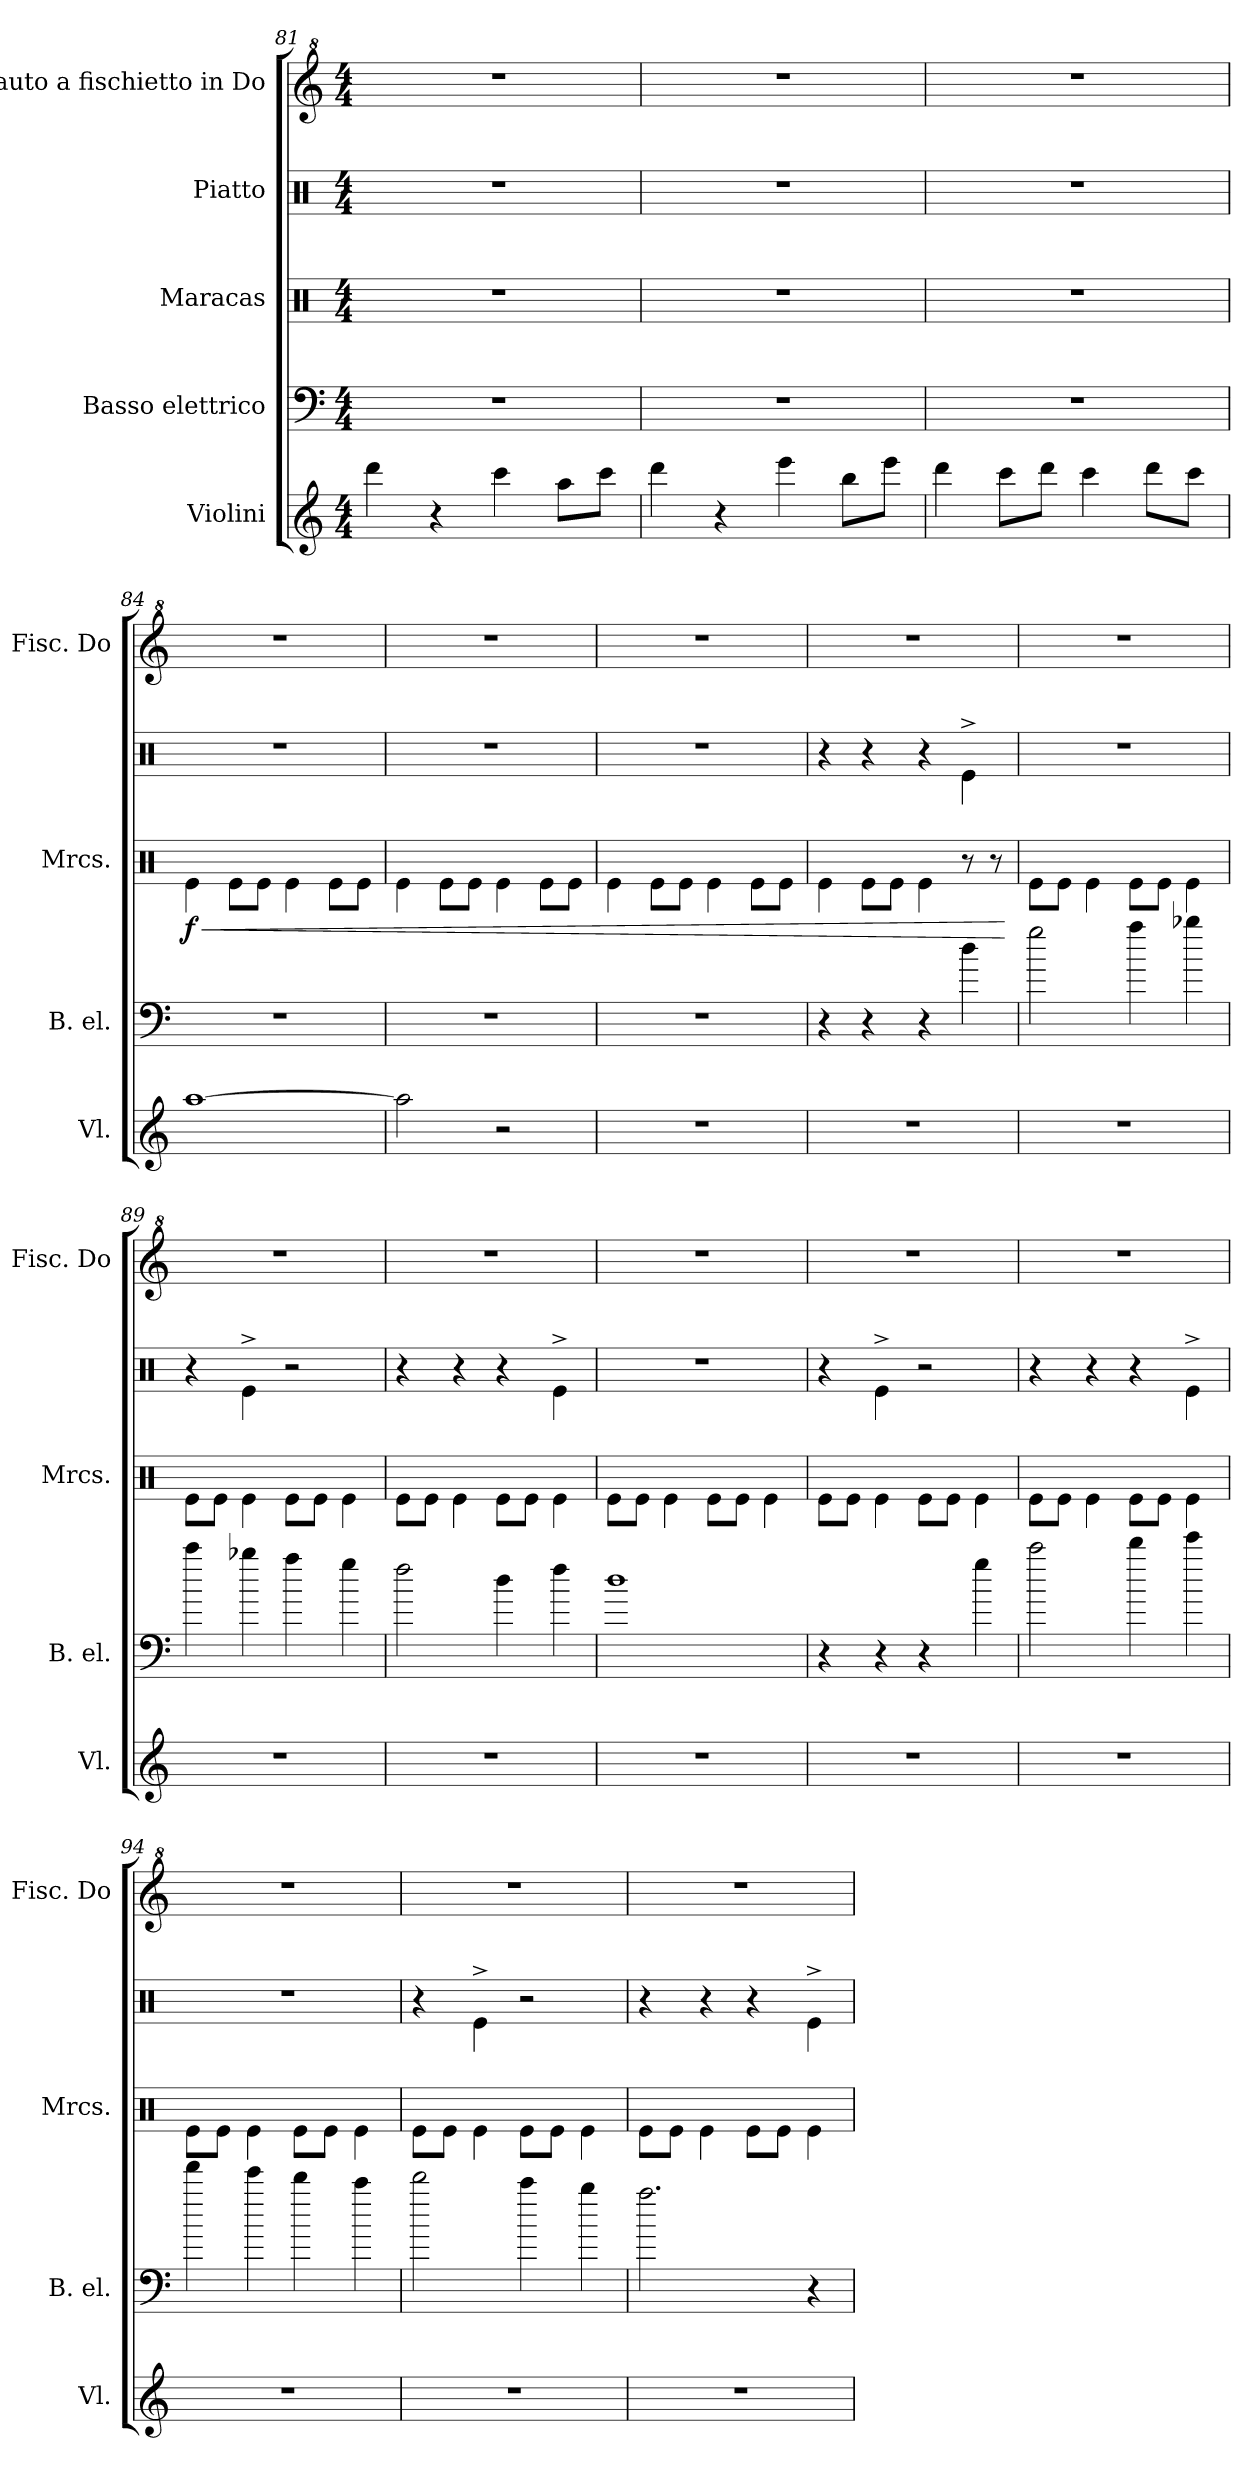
**kern	**kern	**kern	**dynam	**kern	**kern
*part5	*part4	*part3	*part3	*part2	*part1
*staff5	*staff4	*staff3	*staff3	*staff2	*staff1
*I"Violini	*I"Basso elettrico	*I"Maracas	*	*I"Piatto	*I"Flauto a fischietto in Do
*I'Vl.	*I'B. el.	*I'Mrcs.	*	*	*I'Fisc. Do
*clefG2	*clefF4	*clefX	*	*clefX	*clefG^2
*	*ITrd7c12	*	*	*	*
*k[]	*k[]	*k[]	*	*k[]	*k[]
*M4/4	*M4/4	*M4/4	*	*M4/4	*M4/4
=81	=81	=81	=81	=81	=81
4ddd\	1r	1r	.	1r	1r
4r	.	.	.	.	.
4ccc\	.	.	.	.	.
8aa\L	.	.	.	.	.
8ccc\J	.	.	.	.	.
=82	=82	=82	=82	=82	=82
4ddd\	1r	1r	.	1r	1r
4r	.	.	.	.	.
4eee\	.	.	.	.	.
8bb\L	.	.	.	.	.
8eee\J	.	.	.	.	.
=83	=83	=83	=83	=83	=83
4ddd\	1r	1r	.	1r	1r
8ccc\L	.	.	.	.	.
8ddd\J	.	.	.	.	.
4ccc\	.	.	.	.	.
8ddd\L	.	.	.	.	.
8ccc\J	.	.	.	.	.
=84	=84	=84	=84	=84	=84
*	*	*	*	*	*MM170
!	!	!	!LO:HP:b	!	!
!	!	!	!LO:DY:n=1:b	!	!
[1aa	1r	4Re\	< f	1r	1r
.	.	8Re\L	.	.	.
.	.	8Re\J	.	.	.
.	.	4Re\	.	.	.
.	.	8Re\L	.	.	.
.	.	8Re\J	.	.	.
=85	=85	=85	=85	=85	=85
2aa\]	1r	4Re\	.	1r	1r
.	.	8Re\L	.	.	.
.	.	8Re\J	.	.	.
2r	.	4Re\	.	.	.
.	.	8Re\L	.	.	.
.	.	8Re\J	.	.	.
!!LO:LB:g=z
=86	=86	=86	=86	=86	=86
1r	1r	4Re\	.	1r	1r
.	.	8Re\L	.	.	.
.	.	8Re\J	.	.	.
.	.	4Re\	.	.	.
.	.	8Re\L	.	.	.
.	.	8Re\J	.	.	.
=87	=87	=87	=87	=87	=87
1r	4r	4Re\	.	4r	1r
.	4r	8Re\L	.	4r	.
.	.	8Re\J	.	.	.
.	4r	4Re\	.	4r	.
.	4d\	8r	.	4Re^\	.
.	.	8r	.	.	.
.	.	.	[	.	.
=88	=88	=88	=88	=88	=88
1r	2g\	8Re\L	.	1r	1r
.	.	8Re\J	.	.	.
.	.	4Re\	.	.	.
.	4a\	8Re\L	.	.	.
.	.	8Re\J	.	.	.
.	4b-X\	4Re\	.	.	.
=89	=89	=89	=89	=89	=89
1r	4cc\	8Re\L	.	4r	1r
.	.	8Re\J	.	.	.
.	4b-X\	4Re\	.	4Re^\	.
.	4a\	8Re\L	.	2r	.
.	.	8Re\J	.	.	.
.	4g\	4Re\	.	.	.
=90	=90	=90	=90	=90	=90
1r	2f\	8Re\L	.	4r	1r
.	.	8Re\J	.	.	.
.	.	4Re\	.	4r	.
.	4d\	8Re\L	.	4r	.
.	.	8Re\J	.	.	.
.	4f\	4Re\	.	4Re^\	.
=91	=91	=91	=91	=91	=91
1r	1d	8Re\L	.	1r	1r
.	.	8Re\J	.	.	.
.	.	4Re\	.	.	.
.	.	8Re\L	.	.	.
.	.	8Re\J	.	.	.
.	.	4Re\	.	.	.
!!LO:PB:g=z
=92	=92	=92	=92	=92	=92
1r	4r	8Re\L	.	4r	1r
.	.	8Re\J	.	.	.
.	4r	4Re\	.	4Re^\	.
.	4r	8Re\L	.	2r	.
.	.	8Re\J	.	.	.
.	4g\	4Re\	.	.	.
=93	=93	=93	=93	=93	=93
1r	2cc\	8Re\L	.	4r	1r
.	.	8Re\J	.	.	.
.	.	4Re\	.	4r	.
.	4dd\	8Re\L	.	4r	.
.	.	8Re\J	.	.	.
.	4ee\	4Re\	.	4Re^\	.
=94	=94	=94	=94	=94	=94
1r	4ff\	8Re\L	.	1r	1r
.	.	8Re\J	.	.	.
.	4ee\	4Re\	.	.	.
.	4dd\	8Re\L	.	.	.
.	.	8Re\J	.	.	.
.	4cc\	4Re\	.	.	.
=95	=95	=95	=95	=95	=95
1r	2dd\	8Re\L	.	4r	1r
.	.	8Re\J	.	.	.
.	.	4Re\	.	4Re^\	.
.	4cc\	8Re\L	.	2r	.
.	.	8Re\J	.	.	.
.	4b\	4Re\	.	.	.
=96	=96	=96	=96	=96	=96
1r	2.a\	8Re\L	.	4r	1r
.	.	8Re\J	.	.	.
.	.	4Re\	.	4r	.
.	.	8Re\L	.	4r	.
.	.	8Re\J	.	.	.
.	4r	4Re\	.	4Re^\	.
=	=	=	=	=	=
*-	*-	*-	*-	*-	*-
